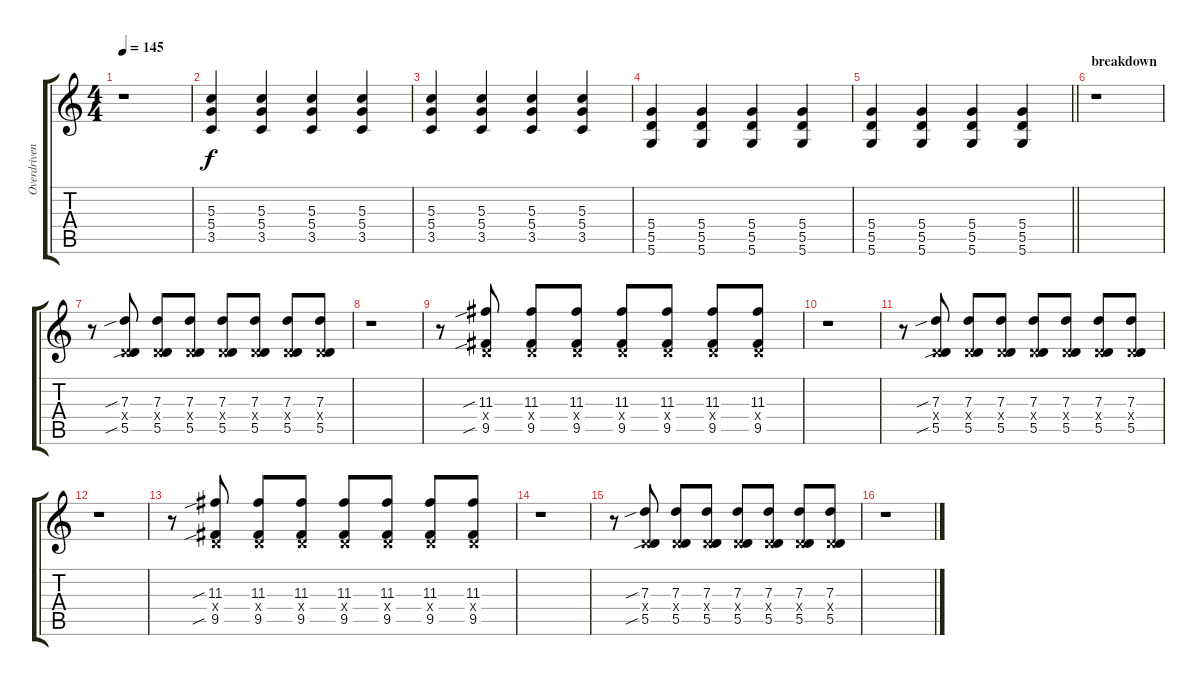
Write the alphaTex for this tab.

\track ("Overdriven Guitar" "Overdriven") {instrument overdrivenguitar}
\staff {score tabs}
\tuning (E4 B3 G3 D3 A2 D2) {hide}
\ts (4 4)
\tempo 145
\clef g2
\ks c
r.1{dy f} |
(5.3 5.4 3.5).4 (5.3 5.4 3.5).4 (5.3 5.4 3.5).4 (5.3 5.4 3.5).4 |
(5.3 5.4 3.5).4 (5.3 5.4 3.5).4 (5.3 5.4 3.5).4 (5.3 5.4 3.5).4 |
(5.4 5.5 5.6).4 (5.4 5.5 5.6).4 (5.4 5.5 5.6).4 (5.4 5.5 5.6).4 |
\barLineRight lightlight
(5.4 5.5 5.6).4 (5.4 5.5 5.6).4 (5.4 5.5 5.6).4 (5.4 5.5 5.6).4 |
\section ("" "breakdown")
r.1 |
r.8 (7.3{sib} 0.4{x} 5.5{sib}).8 (7.3 0.4{x} 5.5).8 (7.3 0.4{x} 5.5).8 (7.3 0.4{x} 5.5).8 (7.3 0.4{x} 5.5).8 (7.3 0.4{x} 5.5).8 (7.3 0.4{x} 5.5).8 |
r.1 |
r.8 (11.3{sib} 0.4{x} 9.5{sib}).8 (11.3 0.4{x} 9.5).8 (11.3 0.4{x} 9.5).8 (11.3 0.4{x} 9.5).8 (11.3 0.4{x} 9.5).8 (11.3 0.4{x} 9.5).8 (11.3 0.4{x} 9.5).8 |
r.1 |
r.8 (7.3{sib} 0.4{x} 5.5{sib}).8 (7.3 0.4{x} 5.5).8 (7.3 0.4{x} 5.5).8 (7.3 0.4{x} 5.5).8 (7.3 0.4{x} 5.5).8 (7.3 0.4{x} 5.5).8 (7.3 0.4{x} 5.5).8 |
r.1 |
r.8 (11.3{sib} 0.4{x} 9.5{sib}).8 (11.3 0.4{x} 9.5).8 (11.3 0.4{x} 9.5).8 (11.3 0.4{x} 9.5).8 (11.3 0.4{x} 9.5).8 (11.3 0.4{x} 9.5).8 (11.3 0.4{x} 9.5).8 |
r.1 |
r.8 (7.3{sib} 0.4{x} 5.5{sib}).8 (7.3 0.4{x} 5.5).8 (7.3 0.4{x} 5.5).8 (7.3 0.4{x} 5.5).8 (7.3 0.4{x} 5.5).8 (7.3 0.4{x} 5.5).8 (7.3 0.4{x} 5.5).8 |
r.1
